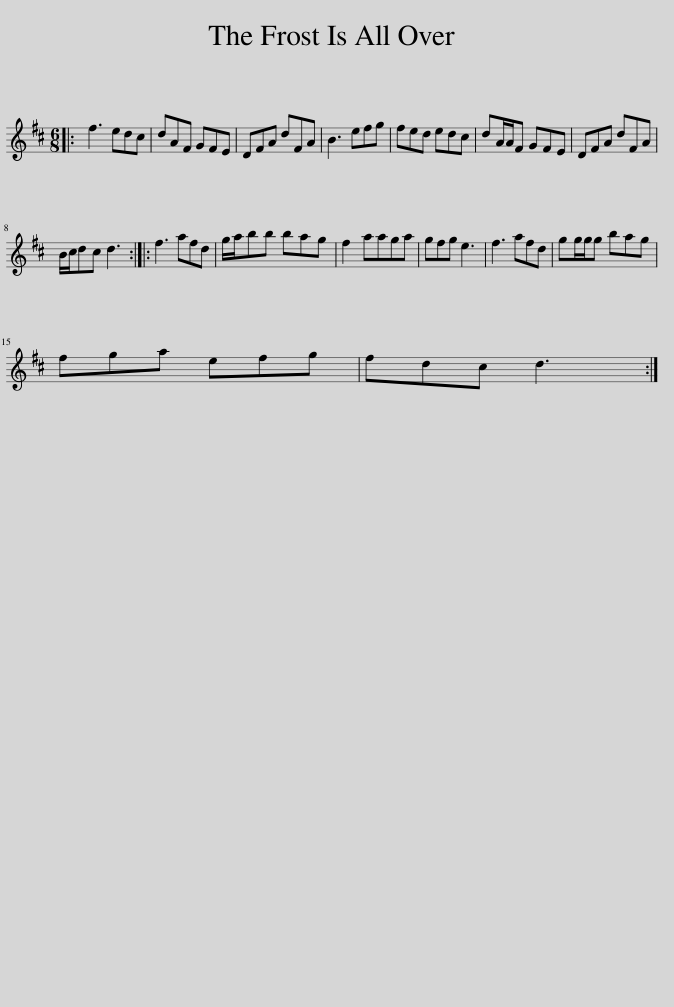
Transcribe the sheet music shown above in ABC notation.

X:1
L:1/8
M:6/8
I:linebreak $
K:D
V:1 treble
V:1
|: f3 edc | dAF GFE | DFA dFA | B3 efg | fed edc | %5
 dA/A/F GFE | DFA dFA |$ B/c/dc d3 :: f3 afd | g/a/bb bag | %10
 f2 aaga | gfg e3 | f3 afd | gg/g/g bag |$ fga efg | %15
 fdc d3 :| %16
